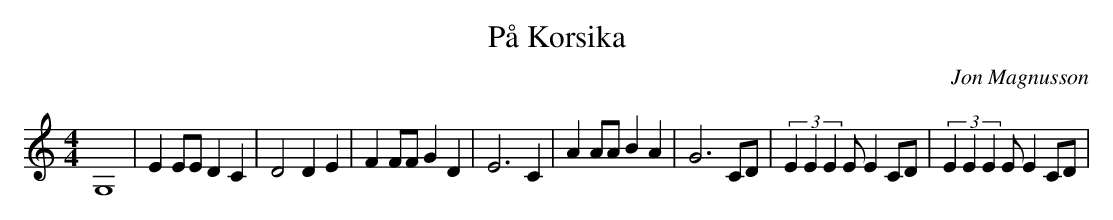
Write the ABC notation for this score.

X:1
T:På Korsika
C:Jon Magnusson
M:4/4
L:1/16
K:C
G,16|E4E2E2 D4C4| D8 D4E4| F4F2F2 G4D4| E12C4|A4A2A2 B4A4| G12 C2D2 |(3 E4E4E4  E2 E4 C2D2|(3 E4E4E4  E2 E4 C2D2|
